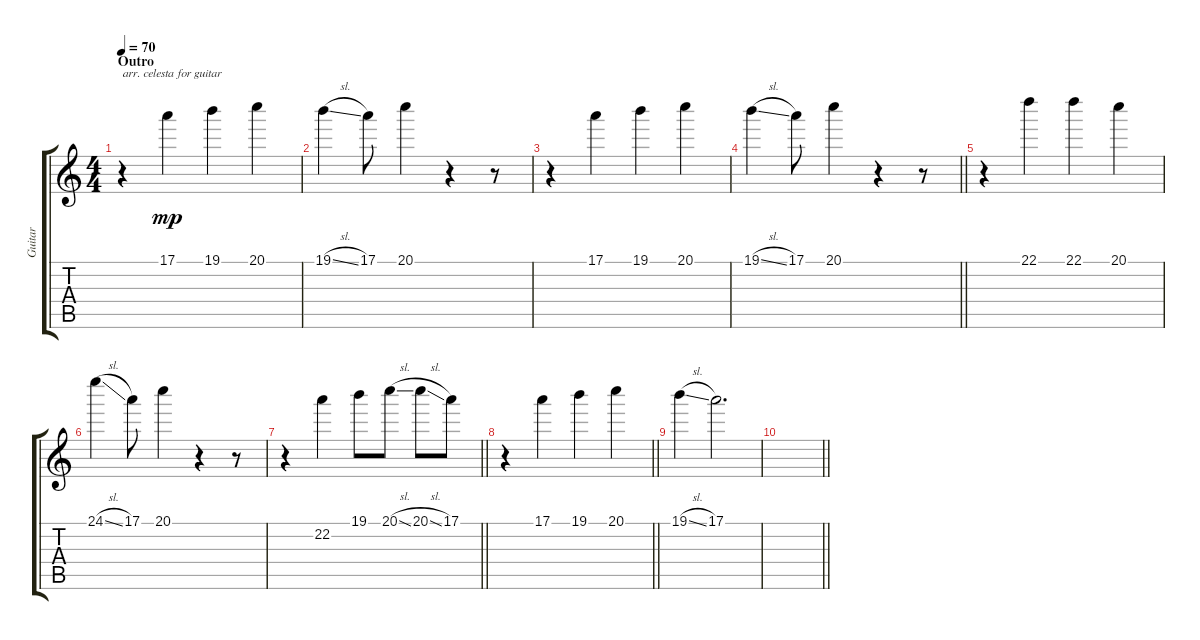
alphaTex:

\track ("Guitar" "Guitar") {instrument overdrivenguitar}
\staff {score tabs}
\tuning (E4 B3 G3 D3 A2 E2) {hide}
\ts (4 4)
\section ("" "Outro")
\tempo 70
\clef g2
\ks c
r.4{txt "arr. celesta for guitar" dy f instrument celesta} 17.1.4{dy mp} 19.1.4 20.1.4 |
19.1{sl}.4 17.1.8 20.1.4 r.4 r.8 |
r.4 17.1.4 19.1.4 20.1.4 |
\barLineRight lightlight
19.1{sl}.4 17.1.8 20.1.4 r.4 r.8 |
\section ("" "")
r.4 22.1.4 22.1.4 20.1.4 |
24.1{sl}.4 17.1.8 20.1.4 r.4 r.8 |
\barLineRight lightlight
r.4 22.2.4 19.1.8 20.1{sl}.8 20.1{sl}.8 17.1.8 |
\barLineRight lightlight
r.4 17.1.4 19.1.4 20.1.4 |
\section ("" "")
19.1{sl}.4 17.1.2{d} |
\barLineRight lightlight
